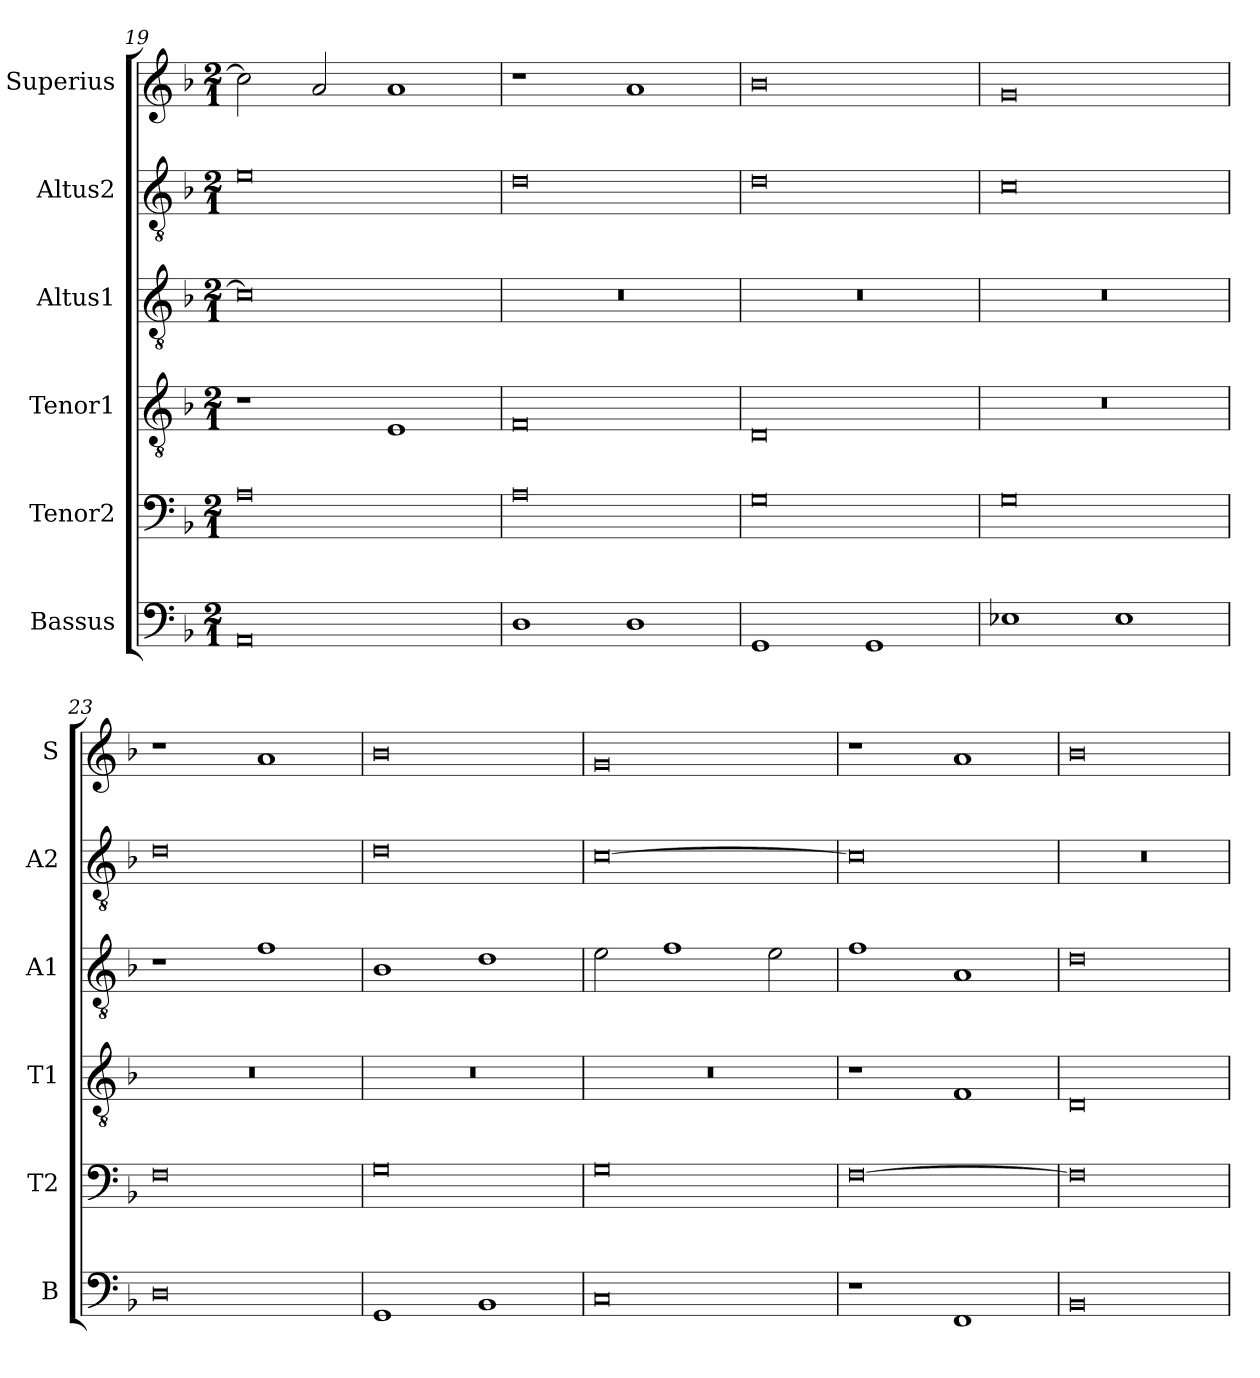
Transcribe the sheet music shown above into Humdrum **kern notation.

**kern	**kern	**kern	**kern	**kern	**kern
*part6	*part5	*part4	*part3	*part2	*part1
*staff6	*staff5	*staff4	*staff3	*staff2	*staff1
*I"Bassus	*I"Tenor2	*I"Tenor1	*I"Altus1	*I"Altus2	*I"Superius
*I'B	*I'T2	*I'T1	*I'A1	*I'A2	*I'S
*clefF4	*clefF4	*clefGv2	*clefGv2	*clefGv2	*clefG2
*k[b-]	*k[b-]	*k[b-]	*k[b-]	*k[b-]	*k[b-]
*M2/1	*M2/1	*M2/1	*M2/1	*M2/1	*M2/1
=19	=19	=19	=19	=19	=19
0AA	0A	1r	0c]	0e	2cc\]
.	.	.	.	.	2a/
.	.	1E	.	.	1a
=20	=20	=20	=20	=20	=20
1D	0A	0F	0r	0d	1r
1D	.	.	.	.	1a
=21	=21	=21	=21	=21	=21
1GG	0G	0D	0r	0d	0b-
1GG	.	.	.	.	.
=22	=22	=22	=22	=22	=22
1E-X	0G	0r	0r	0c	0g
1E-	.	.	.	.	.
=23	=23	=23	=23	=23	=23
0D	0F	0r	1r	0d	1r
.	.	.	1f	.	1a
=24	=24	=24	=24	=24	=24
1GG	0G	0r	1B-	0d	0b-
1BB-	.	.	1d	.	.
=25	=25	=25	=25	=25	=25
0C	0G	0r	2e\	[0c	0g
.	.	.	1f	.	.
.	.	.	2e\	.	.
=26	=26	=26	=26	=26	=26
1r	[0F	1r	1f	0c]	1r
1FF	.	1F	1A	.	1a
=27	=27	=27	=27	=27	=27
0BB-	0F]	0D	0d	0r	0b-
=	=	=	=	=	=
*-	*-	*-	*-	*-	*-
